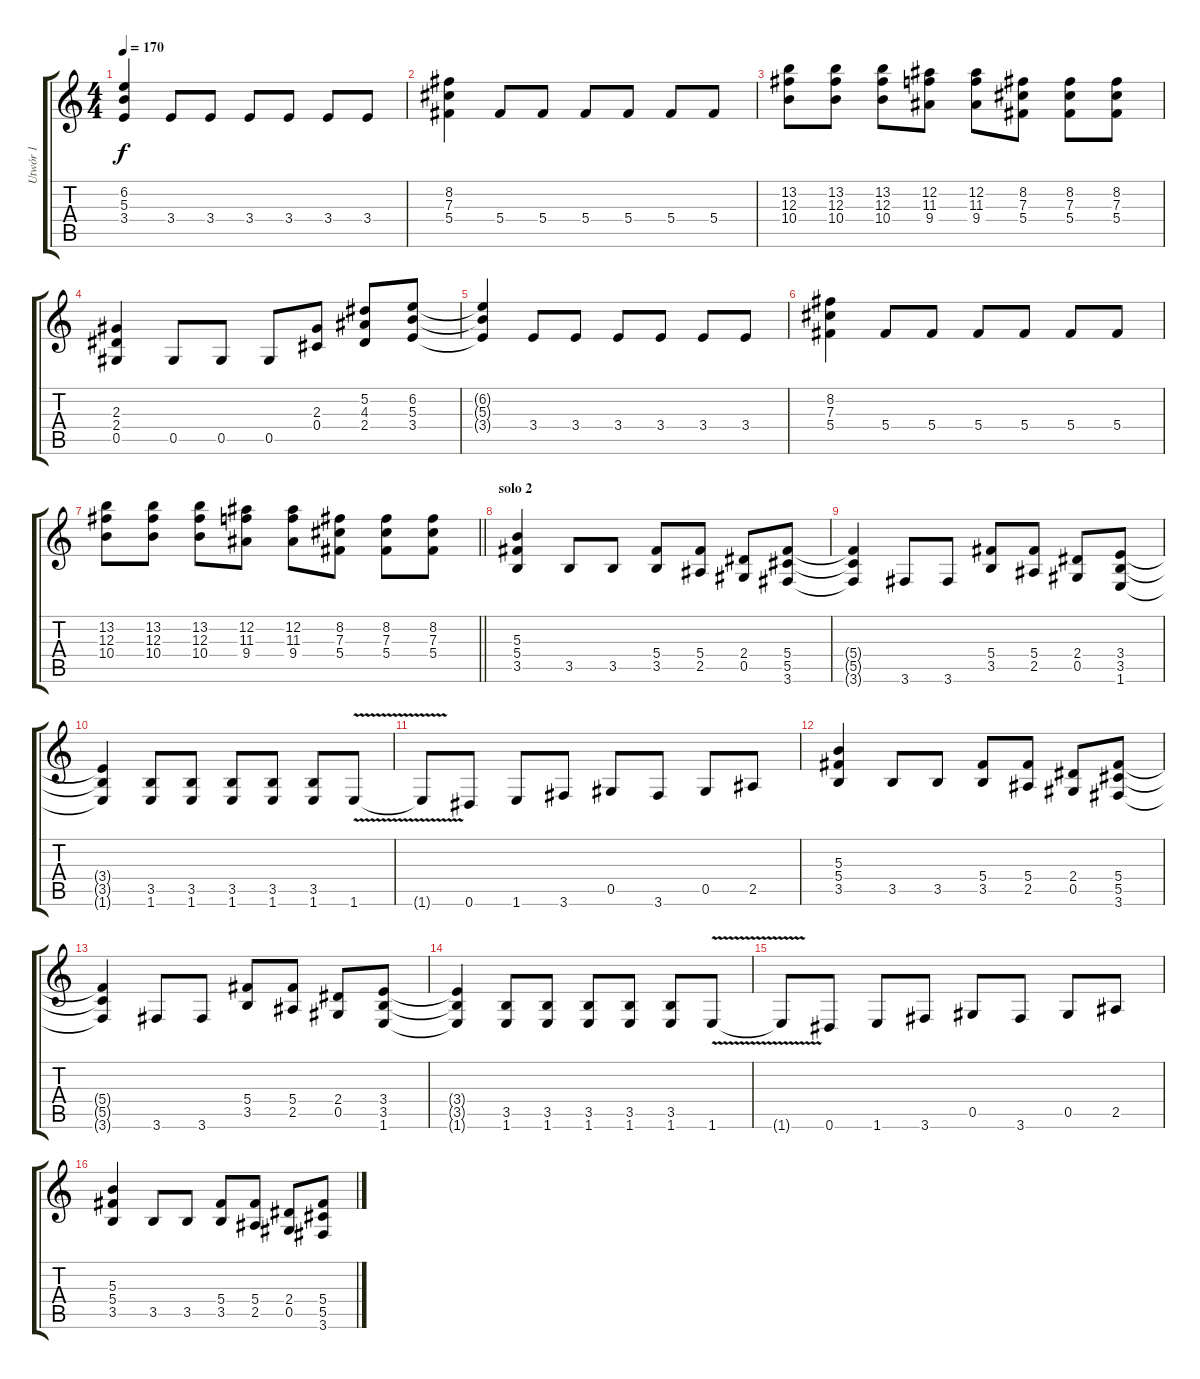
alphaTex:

\track ("Utwór 1" "Utwór 1") {instrument overdrivenguitar}
\staff {score tabs}
\tuning (Eb4 Bb3 Gb3 Db3 Ab2 Eb2) {hide}
\ts (4 4)
\tempo 170
\clef g2
\ks c
(6.2{t} 5.3{t} 3.4{t}).4{dy f} 3.4.8 3.4.8 3.4.8 3.4.8 3.4.8 3.4.8 |
(8.2 7.3 5.4).4 5.4.8 5.4.8 5.4.8 5.4.8 5.4.8 5.4.8 |
(13.2 12.3 10.4).8 (13.2 12.3 10.4).8 (13.2 12.3 10.4).8 (12.2 11.3 9.4).8 (12.2 11.3 9.4).8 (8.2 7.3 5.4).8 (8.2 7.3 5.4).8 (8.2 7.3 5.4).8 |
(2.3 2.4 0.5).4 0.5.8 0.5.8 0.5.8 (2.3 0.4).8 (5.2 4.3 2.4).8 (6.2 5.3 3.4).8 |
(6.2{t} 5.3{t} 3.4{t}).4 3.4.8 3.4.8 3.4.8 3.4.8 3.4.8 3.4.8 |
(8.2 7.3 5.4).4 5.4.8 5.4.8 5.4.8 5.4.8 5.4.8 5.4.8 |
\barLineRight lightlight
(13.2 12.3 10.4).8 (13.2 12.3 10.4).8 (13.2 12.3 10.4).8 (12.2 11.3 9.4).8 (12.2 11.3 9.4).8 (8.2 7.3 5.4).8 (8.2 7.3 5.4).8 (8.2 7.3 5.4).8 |
\section ("" "solo 2")
(5.3 5.4 3.5).4 3.5.8 3.5.8 (5.4 3.5).8 (5.4 2.5).8 (2.4 0.5).8 (5.4 5.5 3.6).8 |
(5.4{t} 5.5{t} 3.6{t}).4 3.6.8 3.6.8 (5.4 3.5).8 (5.4 2.5).8 (2.4 0.5).8 (3.4 3.5 1.6).8 |
(3.4{t} 3.5{t} 1.6{t}).4 (3.5 1.6).8 (3.5 1.6).8 (3.5 1.6).8 (3.5 1.6).8 (3.5 1.6).8 1.6{v}.8 |
1.6{t}.8 0.6.8 1.6.8 3.6.8 0.5.8 3.6.8 0.5.8 2.5.8 |
(5.3 5.4 3.5).4 3.5.8 3.5.8 (5.4 3.5).8 (5.4 2.5).8 (2.4 0.5).8 (5.4 5.5 3.6).8 |
(5.4{t} 5.5{t} 3.6{t}).4 3.6.8 3.6.8 (5.4 3.5).8 (5.4 2.5).8 (2.4 0.5).8 (3.4 3.5 1.6).8 |
(3.4{t} 3.5{t} 1.6{t}).4 (3.5 1.6).8 (3.5 1.6).8 (3.5 1.6).8 (3.5 1.6).8 (3.5 1.6).8 1.6{v}.8 |
1.6{t}.8 0.6.8 1.6.8 3.6.8 0.5.8 3.6.8 0.5.8 2.5.8 |
(5.3 5.4 3.5).4 3.5.8 3.5.8 (5.4 3.5).8 (5.4 2.5).8 (2.4 0.5).8 (5.4 5.5 3.6).8
